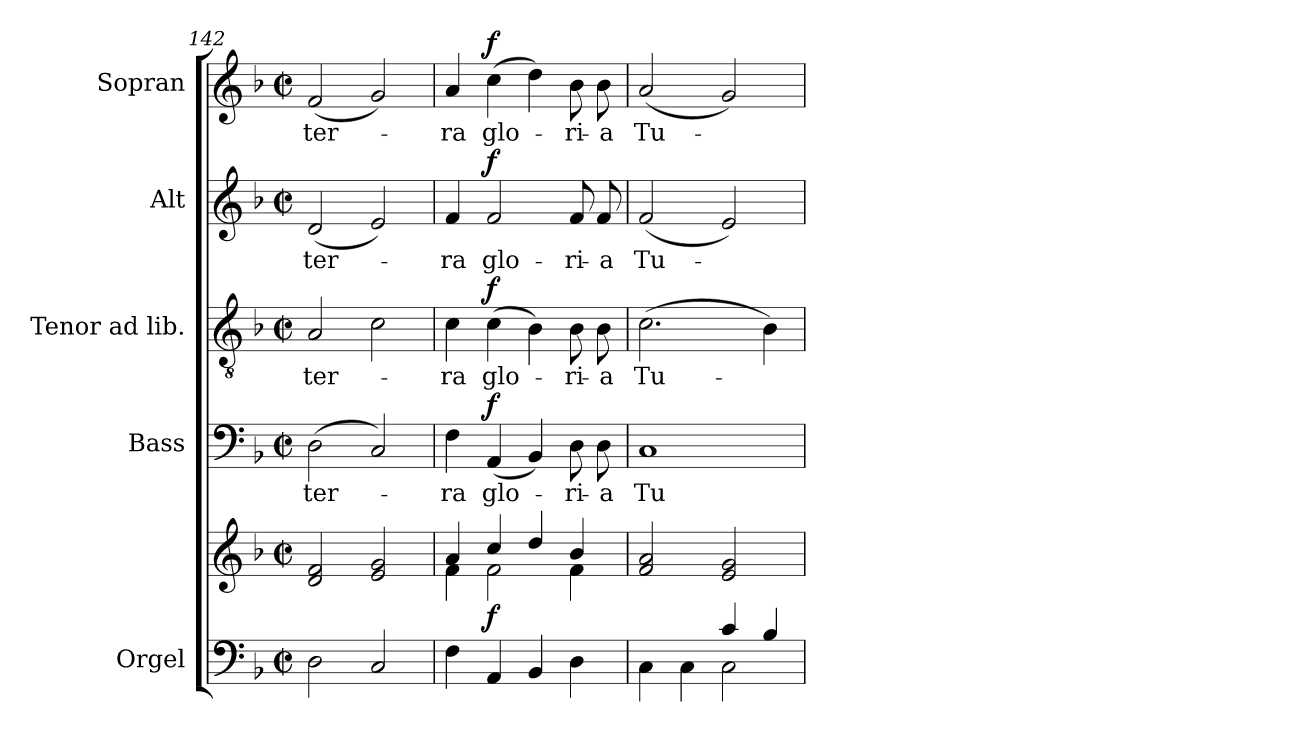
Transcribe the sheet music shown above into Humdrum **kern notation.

**kern	**kern	**dynam	**kern	**text	**dynam	**kern	**text	**dynam	**kern	**text	**dynam	**kern	**text	**dynam
*part5	*part5	*part5	*part4	*part4	*part4	*part3	*part3	*part3	*part2	*part2	*part2	*part1	*part1	*part1
*staff6	*staff5	*staff5/6	*staff4	*staff4	*staff4	*staff3	*staff3	*staff3	*staff2	*staff2	*staff2	*staff1	*staff1	*staff1
*I"Orgel	*	*	*I"Bass	*	*	*I"Tenor ad lib.	*	*	*I"Alt	*	*	*I"Sopran	*	*
*I'Org.	*	*	*I'B	*	*	*I'T	*	*	*I'A	*	*	*I'S	*	*
*clefF4	*clefG2	*	*clefF4	*	*	*clefGv2	*	*	*clefG2	*	*	*clefG2	*	*
*k[b-]	*k[b-]	*	*k[b-]	*	*	*k[b-]	*	*	*k[b-]	*	*	*k[b-]	*	*
*F:	*F:	*	*F:	*	*	*F:	*	*	*F:	*	*	*F:	*	*
*M2/2	*M2/2	*	*M2/2	*	*	*M2/2	*	*	*M2/2	*	*	*M2/2	*	*
*met(c|)	*met(c|)	*	*met(c|)	*	*	*met(c|)	*	*	*met(c|)	*	*	*met(c|)	*	*
=142	=142	=142	=142	=142	=142	=142	=142	=142	=142	=142	=142	=142	=142	=142
!	!	!	!	!LO:LY:b	!	!	!LO:LY:b	!	!	!LO:LY:b	!	!	!LO:LY:b	!
2D\	2d/ 2f/	.	(>2D\	ter-	.	2A/	ter-	.	(<2d/	ter-	.	(<2f/	ter-	.
2C/	2e/ 2g/	.	2C/)	.	.	2c\	.	.	2e/)	.	.	2g/)	.	.
=143	=143	=143	=143	=143	=143	=143	=143	=143	=143	=143	=143	=143	=143	=143
*	*^	*	*	*	*	*	*	*	*	*	*	*	*	*
!	!	!	!	!	!LO:LY:b	!	!	!LO:LY:b	!	!	!LO:LY:b	!	!	!LO:LY:b	!
4F\	4a/	4f\	.	4F\	-ra	.	4c\	-ra	.	4f/	-ra	.	4a/	-ra	.
!	!	!	!LO:DY:b	!	!LO:LY:b	!LO:DY:a	!	!LO:LY:b	!LO:DY:a	!	!LO:LY:b	!LO:DY:a	!	!LO:LY:b	!LO:DY:a
4AA/	4cc/	2f\	f	(<4AA/	glo-	f	(>4c\	glo-	f	2f/	glo-	f	(>4cc\	glo-	f
4BB-/	4dd/	.	.	4BB-/)	.	.	4B-\)	.	.	.	.	.	4dd\)	.	.
!	!	!	!	!	!LO:LY:b	!	!	!LO:LY:b	!	!	!LO:LY:b	!	!	!LO:LY:b	!
4D\	4b-/	4f\	.	8D\	-ri-	.	8B-\	-ri-	.	8f/	-ri-	.	8b-\	-ri-	.
!	!	!	!	!	!LO:LY:b	!	!	!LO:LY:b	!	!	!LO:LY:b	!	!	!LO:LY:b	!
.	.	.	.	8D\	-a	.	8B-\	-a	.	8f/	-a	.	8b-\	-a	.
*	*v	*v	*	*	*	*	*	*	*	*	*	*	*	*	*
!!LO:PB:g=z
=144	=144	=144	=144	=144	=144	=144	=144	=144	=144	=144	=144	=144	=144	=144
*^	*	*	*	*	*	*	*	*	*	*	*	*	*	*
!	!	!	!	!	!LO:LY:b	!	!	!LO:LY:b	!	!	!LO:LY:b	!	!	!LO:LY:b	!
2ryy	4C\	2f/ 2a/	.	1C	Tu-	.	(>2.c\	Tu-	.	(<2f/	Tu-	.	(<2a/	Tu-	.
.	4C\	.	.	.	.	.	.	.	.	.	.	.	.	.	.
4c/	2C\	2e/ 2g/	.	.	.	.	.	.	.	2e/)	.	.	2g/)	.	.
4B-/	.	.	.	.	.	.	4B-\)	.	.	.	.	.	.	.	.
*v	*v	*	*	*	*	*	*	*	*	*	*	*	*	*	*
=	=	=	=	=	=	=	=	=	=	=	=	=	=	=
*-	*-	*-	*-	*-	*-	*-	*-	*-	*-	*-	*-	*-	*-	*-
